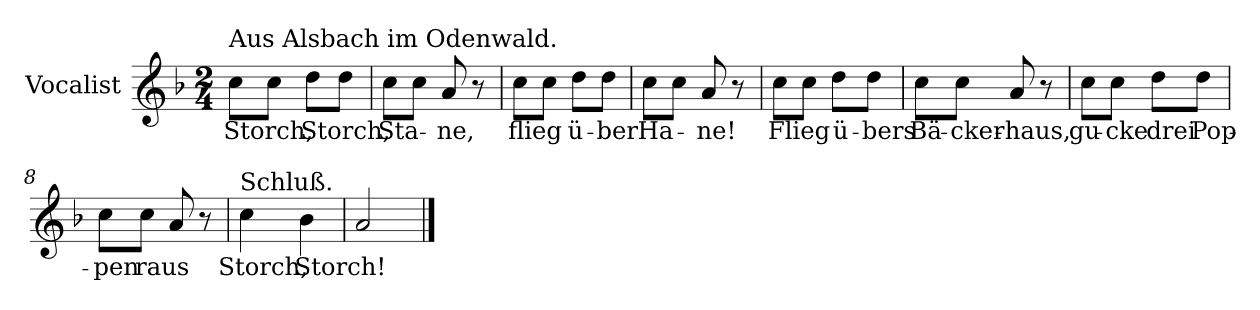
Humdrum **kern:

**kern	**text
*part1	*part1
*staff1	*staff1
*I"Vocalist	*
*k[b-]	*
*F:	*
*M2/4	*
=1	=1
!LO:TX:a:t=Aus Alsbach im Odenwald.	!
8ccL	Storch,
8ccJ	.
8ddL	Storch,
8ddJ	.
=2	=2
8ccL	Sta-
8ccJ	.
8a	-ne,
8r	.
=3	=3
8ccL	flieg
8ccJ	.
8ddL	ü-
8ddJ	-ber
=4	=4
8ccL	Ha-
8ccJ	.
8a	-ne!
8r	.
=5	=5
8ccL	Flieg
8ccJ	.
8ddL	ü-
8ddJ	-bers
=6	=6
8ccL	Bä-
8ccJ	-cker-
8a	-haus,
8r	.
=7	=7
8ccL	gu-
8ccJ	-cke
8ddL	drei
8ddJ	Pop-
=8	=8
8ccL	-pen
8ccJ	raus
8a	.
8r	.
=9	=9
!LO:TX:a:t=Schluß.	!
4cc	Storch,
4b-	Storch!
=10	=10
2a	.
==	==
*-	*-
